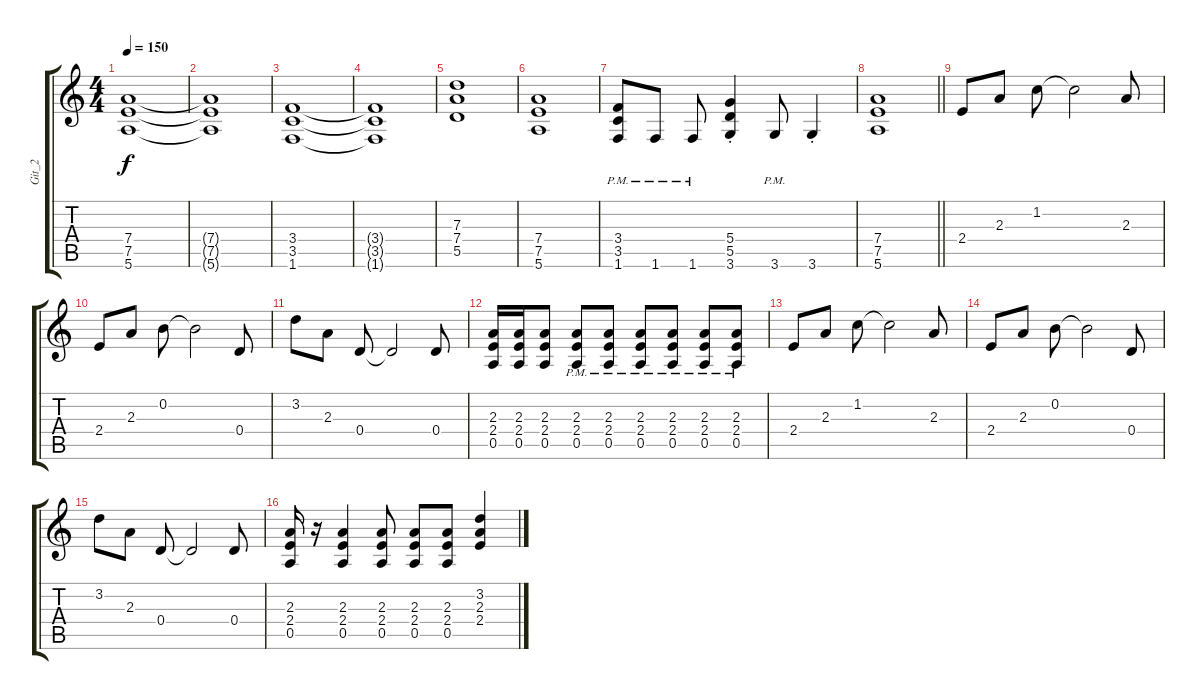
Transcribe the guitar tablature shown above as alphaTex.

\track ("Git_2" "Git_2") {instrument distortionguitar}
\staff {score tabs}
\tuning (E4 B3 G3 D3 A2 E2) {hide}
\ts (4 4)
\tempo 150
\clef g2
\ks c
(7.4 7.5 5.6).1{dy f} |
(7.4{t} 7.5{t} 5.6{t}).1 |
(3.4 3.5 1.6).1 |
(3.4{t} 3.5{t} 1.6{t}).1 |
(7.3 7.4 5.5).1 |
(7.4 7.5 5.6).1 |
(3.4{pm} 3.5 1.6).8 1.6{pm}.8 1.6{pm}.8 (5.4{st} 5.5 3.6).4 3.6{pm}.8 3.6{st}.4 |
\barLineRight lightlight
(7.4 7.5 5.6).1 |
2.4.8{instrument electricguitarclean} 2.3.8 1.2.8 1.2{t}.2 2.3.8 |
2.4.8 2.3.8 0.2.8 0.2{t}.2 0.4.8 |
3.2.8 2.3.8 0.4.8 0.4{t}.2 0.4.8 |
(2.3 2.4 0.5).16{instrument distortionguitar} (2.3 2.4 0.5).16 (2.3 2.4 0.5).8 (2.3{pm} 2.4{pm} 0.5{pm}).8 (2.3{pm} 2.4{pm} 0.5{pm}).8 (2.3{pm} 2.4{pm} 0.5{pm}).8 (2.3{pm} 2.4{pm} 0.5{pm}).8 (2.3{pm} 2.4{pm} 0.5{pm}).8 (2.3{pm} 2.4{pm} 0.5{pm}).8 |
2.4.8{instrument electricguitarclean} 2.3.8 1.2.8 1.2{t}.2 2.3.8 |
2.4.8 2.3.8 0.2.8 0.2{t}.2 0.4.8 |
3.2.8 2.3.8 0.4.8 0.4{t}.2 0.4.8 |
(2.3 2.4 0.5).16{instrument distortionguitar} r.16 (2.3 2.4 0.5).4 (2.3 2.4 0.5).8 (2.3 2.4 0.5).8 (2.3 2.4 0.5).8 (3.2 2.3 2.4).4
